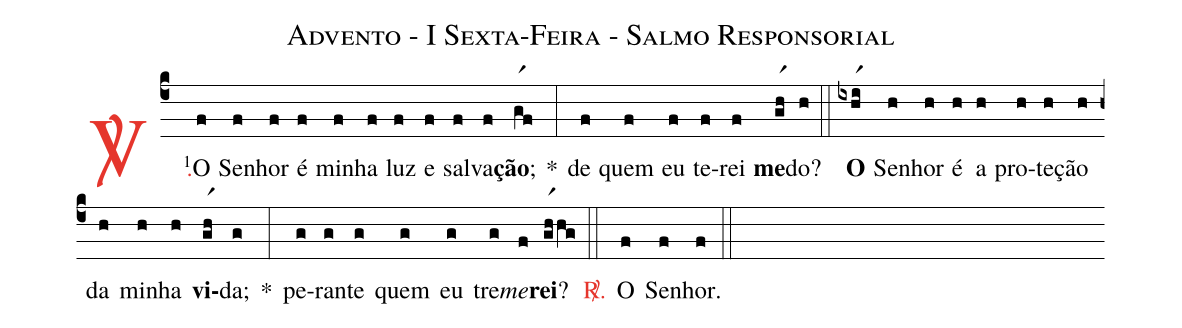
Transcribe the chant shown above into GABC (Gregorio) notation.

name: Advento - I Sexta-Feira - Salmo Responsorial;
%%
(c4)

<c><sp>V/</sp>.</c>() <v>\VSup{1}</v>O(f) Se(f)nhor(f) é(f) mi(f)nha(f) luz(f) e(f) sal(f)va(f)<b>ção</b>;(gr1f) *(:)
de(f) quem(f) eu(f) te(f)rei(f) <b>me</b>(gr1h)do?(h)

(::)

<b>O</b>(ixhr1i) Se(h)nhor(h) é(h) a(h) pro(h)te(h)ção(h) da(h) mi(h)nha(h) <b>vi</b>(gr1h)da;(g) *(:)
pe(g)ran(g)te(g) quem(g) eu(g) tre(g)<i>me</i>(f)<b>rei</b>?(gr1hhg)

(::)

<c><sp>R/</sp>.</c>() O(f) Se(f)nhor.(f)

(::)
